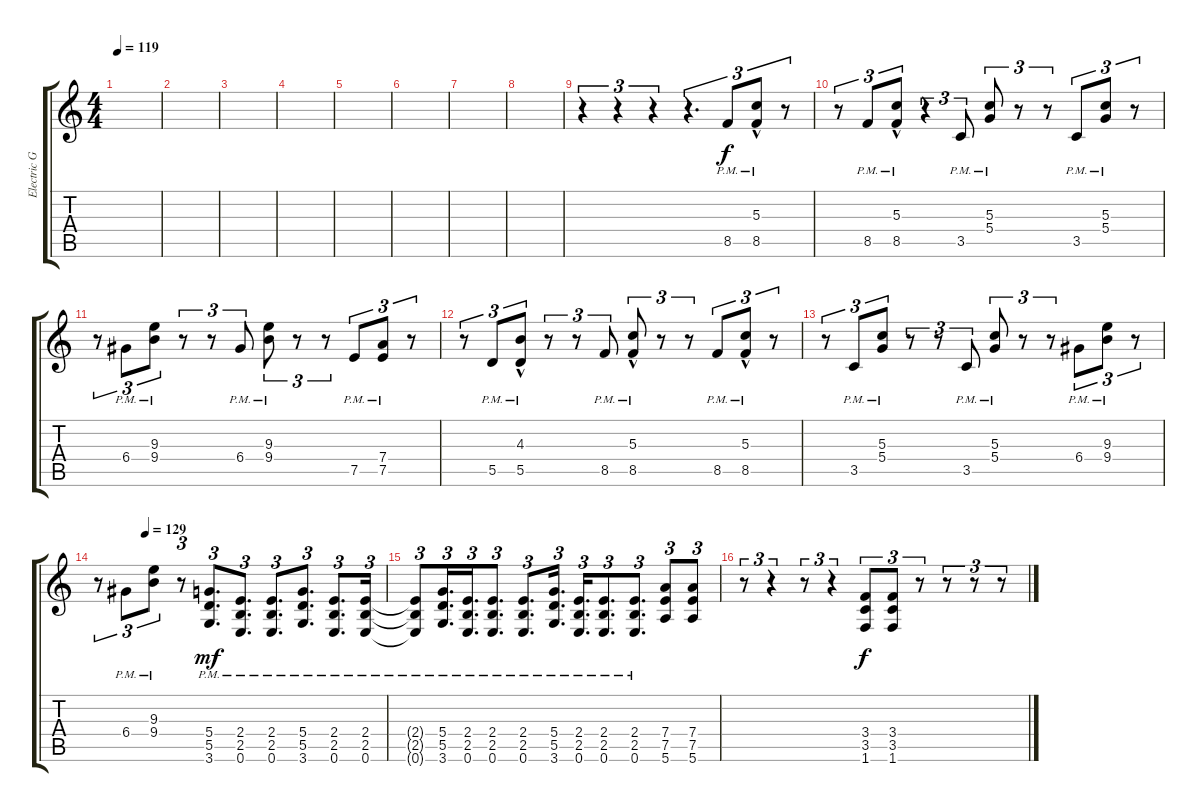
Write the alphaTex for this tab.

\track ("Electric Guitar 2" "Electric G") {instrument distortionguitar}
\staff {score tabs}
\tuning (E4 B3 G3 D3 A2 E2) {hide}
\ts (4 4)
\tempo 119
\clef g2
\ks c
|
|
|
|
|
|
|
|
r.4{tu (3 2)} r.4{tu (3 2)} r.4{tu (3 2)} r.4{d tu (3 2)} 8.5{pm}.8{tu (3 2) dy f} (5.3{hac pm} 8.5).8{tu (3 2)} r.8{tu (3 2)} |
r.8{tu (3 2)} 8.5{pm}.8{tu (3 2)} (5.3{hac pm} 8.5).8{tu (3 2)} r.4{tu (3 2)} 3.5{pm}.8{tu (3 2)} (5.3{pm} 5.4).8{tu (3 2)} r.8{tu (3 2)} r.8{tu (3 2)} 3.5{pm}.8{tu (3 2)} (5.3{pm} 5.4{pm}).8{tu (3 2)} r.8{tu (3 2)} |
r.8{tu (3 2)} 6.4{pm}.8{tu (3 2)} (9.3{pm} 9.4{pm}).8{tu (3 2)} r.8{tu (3 2)} r.8{tu (3 2)} 6.4{pm}.8{tu (3 2)} (9.3{pm} 9.4{pm}).8{tu (3 2)} r.8{tu (3 2)} r.8{tu (3 2)} 7.5{pm}.8{tu (3 2)} (7.4{pm} 7.5).8{tu (3 2)} r.8{tu (3 2)} |
r.8{tu (3 2)} 5.5{pm}.8{tu (3 2)} (4.3{hac pm} 5.5{pm}).8{tu (3 2)} r.8{tu (3 2)} r.8{tu (3 2)} 8.5{pm}.8{tu (3 2)} (5.3{hac pm} 8.5).8{tu (3 2)} r.8{tu (3 2)} r.8{tu (3 2)} 8.5{pm}.8{tu (3 2)} (5.3{hac pm} 8.5).8{tu (3 2)} r.8{tu (3 2)} |
r.8{tu (3 2)} 3.5{pm}.8{tu (3 2)} (5.3{pm} 5.4{pm}).8{tu (3 2)} r.8{tu (3 2)} r.8{tu (3 2)} 3.5{pm}.8{tu (3 2)} (5.3{pm} 5.4{pm}).8{tu (3 2)} r.8{tu (3 2)} r.8{tu (3 2)} 6.4{pm}.8{tu (3 2)} (9.3{pm} 9.4{pm}).8{tu (3 2)} r.8{tu (3 2)} |
\tempo (129 0.16666666666666666)
r.8{tu (3 2)} 6.4{pm}.8{tu (3 2)} (9.3{pm} 9.4{pm}).8{tu (3 2)} r.8{tu (3 2)} (5.4{pm} 5.5{pm} 3.6{pm}).8{d tu (3 2) dy mf} (2.4{pm} 2.5{pm} 0.6{pm}).8{d tu (3 2)} (2.4{pm} 2.5{pm} 0.6{pm}).8{d tu (3 2)} (5.4{pm} 5.5{pm} 3.6{pm}).8{d tu (3 2)} (2.4{pm} 2.5{pm} 0.6{pm}).8{d tu (3 2)} (2.4{pm} 2.5{pm} 0.6{pm}).16{tu (3 2)} |
(2.4{pm t} 2.5{pm t} 0.6{pm t}).8{tu (3 2)} (5.4{pm} 5.5{pm} 3.6{pm}).16{d tu (3 2)} (2.4{pm} 2.5{pm} 0.6{pm}).16{d tu (3 2)} (2.4{pm} 2.5{pm} 0.6{pm}).8{d tu (3 2)} (2.4{pm} 2.5{pm} 0.6{pm}).8{d tu (3 2)} (5.4{pm} 5.5{pm} 3.6{pm}).16{d tu (3 2)} (2.4{pm} 2.5{pm} 0.6{pm}).16{d tu (3 2)} (2.4{pm} 2.5{pm} 0.6{pm}).8{d tu (3 2)} (2.4{pm} 2.5{pm} 0.6{pm}).8{d tu (3 2)} (7.4 7.5 5.6).8{tu (3 2)} (7.4 7.5 5.6).8{tu (3 2)} |
r.8{tu (3 2)} r.4{tu (3 2)} r.8{tu (3 2)} r.4{tu (3 2)} (3.4 3.5 1.6).8{tu (3 2) dy f} (3.4 3.5 1.6).8{tu (3 2)} r.8{tu (3 2)} r.8{tu (3 2)} r.8{tu (3 2)} r.8{tu (3 2)}
